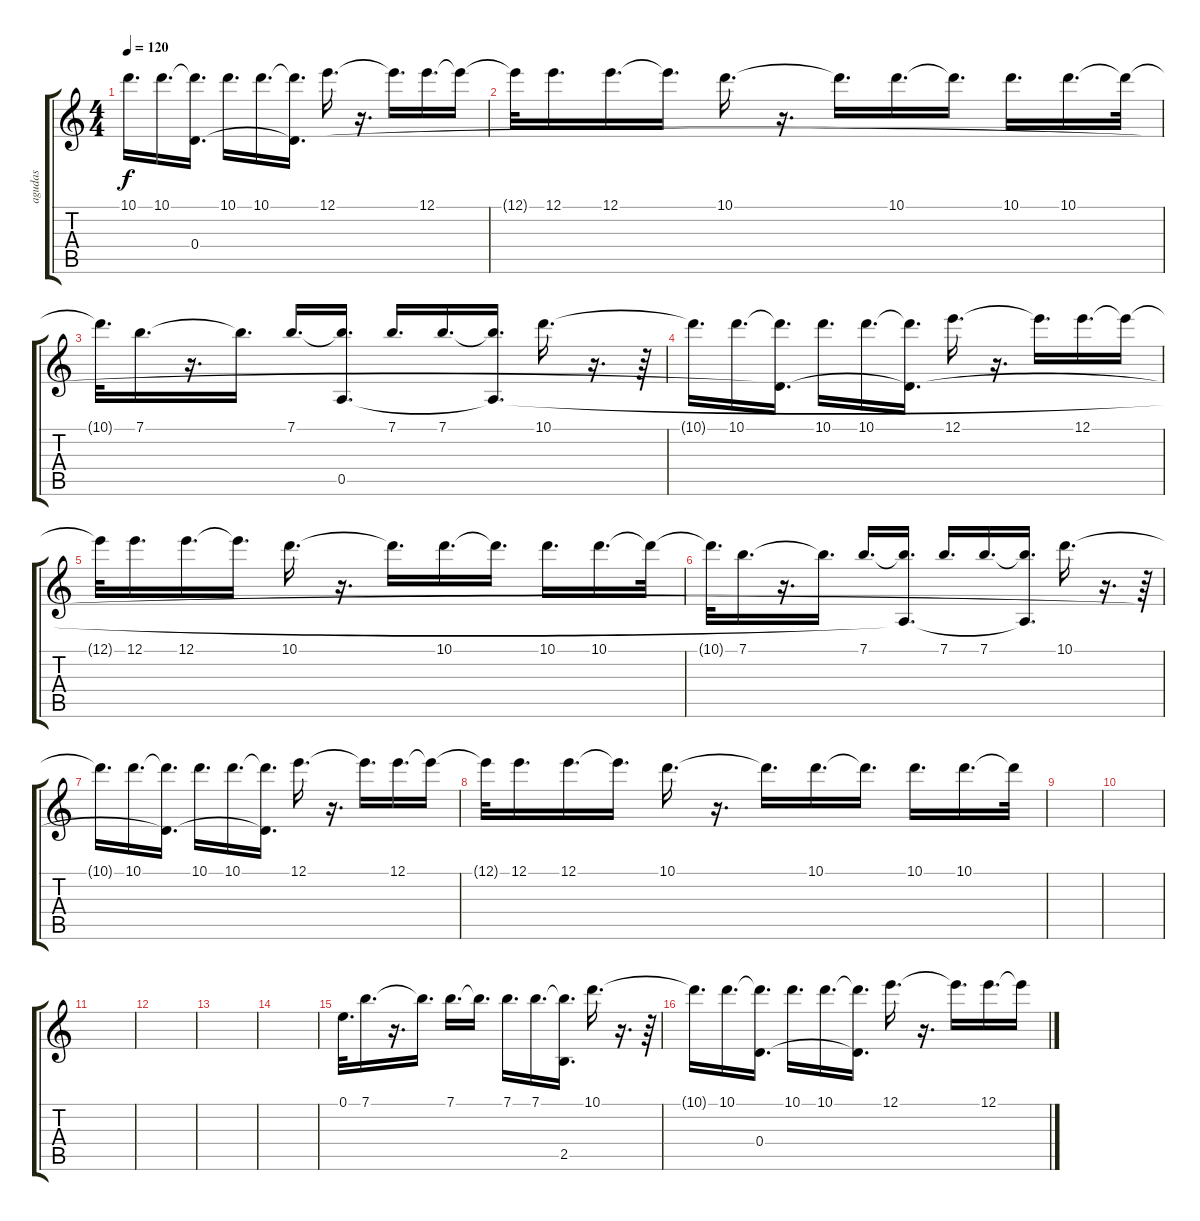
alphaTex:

\track ("agudas" "agudas") {instrument acousticguitarsteel}
\staff {score tabs}
\tuning (E4 B3 G3 D3 A2 E2) {hide}
\ts (4 4)
\tempo 120
\clef g2
\ks c
10.1{t}.16{d dy f} 10.1.16{d} (10.1{t} 0.4{t}).16{d} 10.1.16{d} 10.1.16{d} (10.1{t} 0.4{t}).16{d} 12.1.16{d} r.16{d} 12.1{t}.16{d} 12.1.16{d} 12.1{t}.16 |
12.1{t}.32 12.1.16{d} 12.1.16{d} 12.1{t}.16{d} 10.1.16{d} r.16{d} 10.1{t}.16{d} 10.1.16{d} 10.1{t}.16{d} 10.1.16{d} 10.1.16{d} 10.1{t}.32 |
10.1{t}.32{d} 7.1.16{d} r.16{d} 7.1{t}.16{d} 7.1.16{d} (7.1{t} 0.5{t}).16{d} 7.1.16{d} 7.1.16{d} (7.1{t} 0.5{t}).16{d} 10.1.16{d} r.16{d} r.64 |
10.1{t}.16{d} 10.1.16{d} (10.1{t} 0.4{t}).16{d} 10.1.16{d} 10.1.16{d} (10.1{t} 0.4{t}).16{d} 12.1.16{d} r.16{d} 12.1{t}.16{d} 12.1.16{d} 12.1{t}.16 |
12.1{t}.32 12.1.16{d} 12.1.16{d} 12.1{t}.16{d} 10.1.16{d} r.16{d} 10.1{t}.16{d} 10.1.16{d} 10.1{t}.16{d} 10.1.16{d} 10.1.16{d} 10.1{t}.32 |
10.1{t}.32{d} 7.1.16{d} r.16{d} 7.1{t}.16{d} 7.1.16{d} (7.1{t} 0.5{t}).16{d} 7.1.16{d} 7.1.16{d} (7.1{t} 0.5{t}).16{d} 10.1.16{d} r.16{d} r.64 |
10.1{t}.16{d} 10.1.16{d} (10.1{t} 0.4{t}).16{d} 10.1.16{d} 10.1.16{d} (10.1{t} 0.4{t}).16{d} 12.1.16{d} r.16{d} 12.1{t}.16{d} 12.1.16{d} 12.1{t}.16 |
12.1{t}.32 12.1.16{d} 12.1.16{d} 12.1{t}.16{d} 10.1.16{d} r.16{d} 10.1{t}.16{d} 10.1.16{d} 10.1{t}.16{d} 10.1.16{d} 10.1.16{d} 10.1{t}.32 |
|
|
|
|
|
|
0.1.32{d} 7.1.16{d} r.16{d} 7.1{t}.16{d} 7.1.16{d} 7.1{t}.16{d} 7.1.16{d} 7.1.16{d} (7.1{t} 2.5).16{d} 10.1.16{d} r.16{d} r.64 |
10.1{t}.16{d} 10.1.16{d} (10.1{t} 0.4).16{d} 10.1.16{d} 10.1.16{d} (10.1{t} 0.4{t}).16{d} 12.1.16{d} r.16{d} 12.1{t}.16{d} 12.1.16{d} 12.1{t}.16
